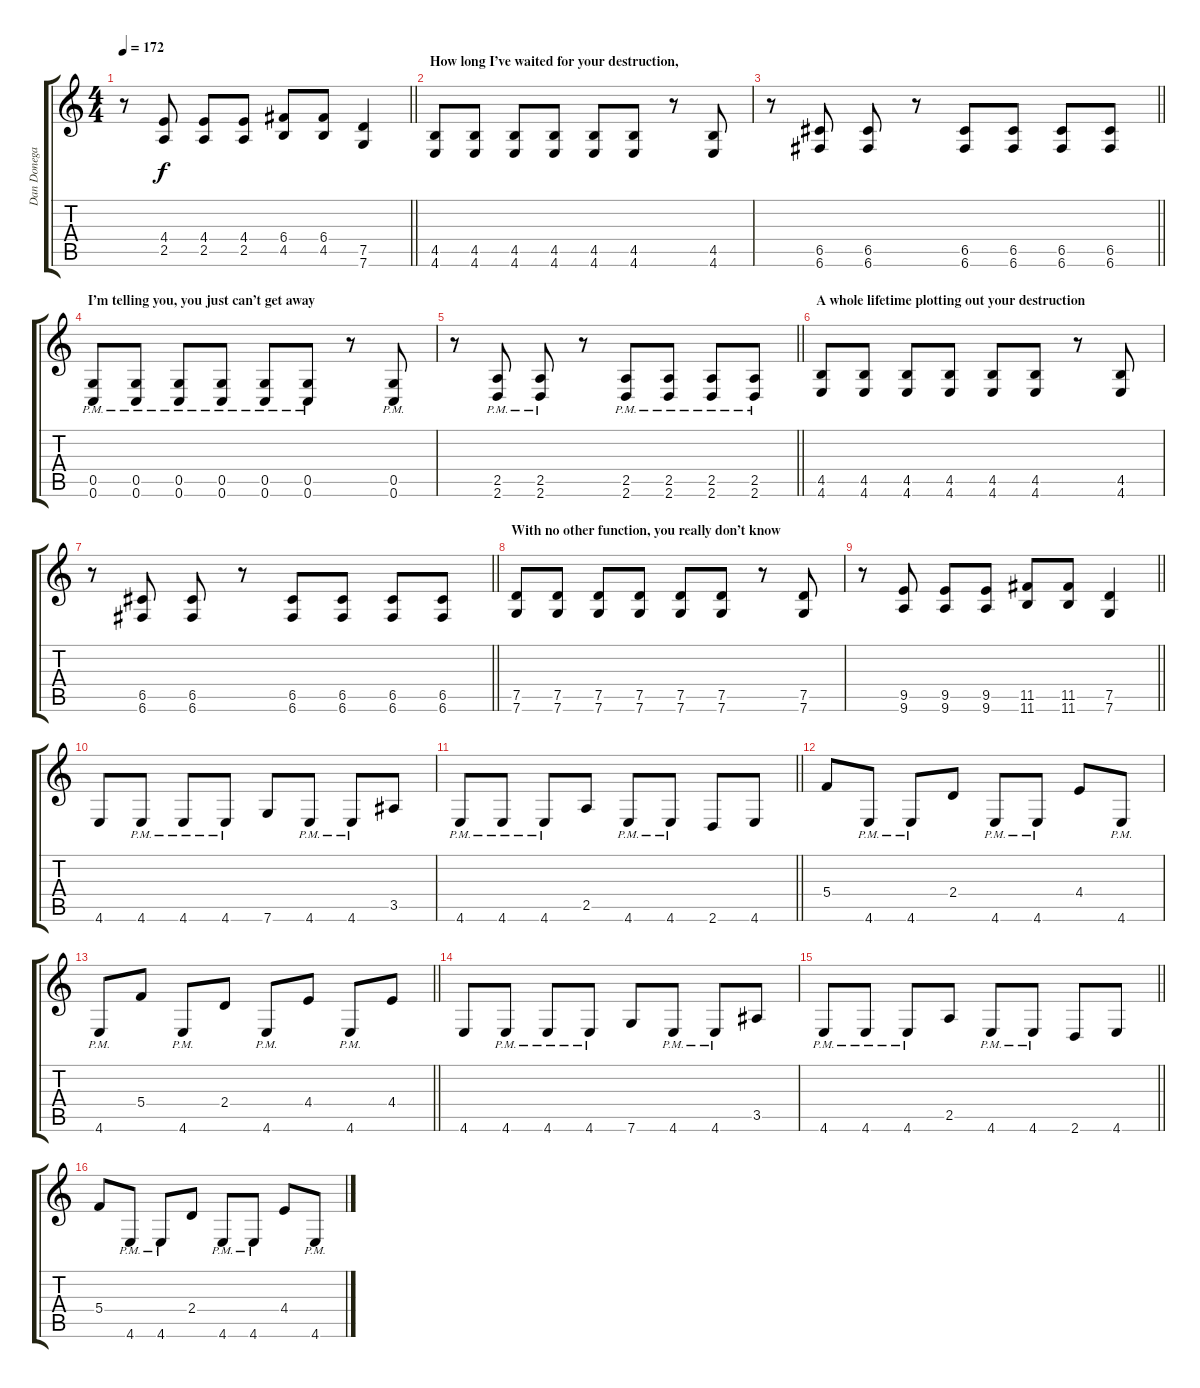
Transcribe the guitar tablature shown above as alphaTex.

\track ("Dan Donegan - Guitar" "Dan Donega") {instrument distortionguitar}
\staff {score tabs}
\tuning (D4 A3 F3 C3 G2 C2) {hide}
\ts (4 4)
\tempo 172
\clef g2
\barLineRight lightlight
\ks c
r.8{dy f} (4.4 2.5).8 (4.4 2.5).8 (4.4 2.5).8 (6.4 4.5).8 (6.4 4.5).8 (7.5 7.6).4 |
\section ("" "How long I’ve waited for your destruction,")
(4.5 4.6).8 (4.5 4.6).8 (4.5 4.6).8 (4.5 4.6).8 (4.5 4.6).8 (4.5 4.6).8 r.8 (4.5 4.6).8 |
\barLineRight lightlight
r.8 (6.5 6.6).8 (6.5 6.6).8 r.8 (6.5 6.6).8 (6.5 6.6).8 (6.5 6.6).8 (6.5 6.6).8 |
\section ("" "I’m telling you, you just can’t get away")
(0.5{pm} 0.6{pm}).8 (0.5{pm} 0.6{pm}).8 (0.5{pm} 0.6{pm}).8 (0.5{pm} 0.6{pm}).8 (0.5{pm} 0.6{pm}).8 (0.5{pm} 0.6{pm}).8 r.8 (0.5{pm} 0.6{pm}).8 |
\barLineRight lightlight
r.8 (2.5{pm} 2.6{pm}).8 (2.5{pm} 2.6{pm}).8 r.8 (2.5{pm} 2.6{pm}).8 (2.5{pm} 2.6{pm}).8 (2.5{pm} 2.6{pm}).8 (2.5{pm} 2.6{pm}).8 |
\section ("" "A whole lifetime plotting out your destruction")
(4.5 4.6).8 (4.5 4.6).8 (4.5 4.6).8 (4.5 4.6).8 (4.5 4.6).8 (4.5 4.6).8 r.8 (4.5 4.6).8 |
\barLineRight lightlight
r.8 (6.5 6.6).8 (6.5 6.6).8 r.8 (6.5 6.6).8 (6.5 6.6).8 (6.5 6.6).8 (6.5 6.6).8 |
\section ("" "With no other function, you really don’t know")
(7.5 7.6).8 (7.5 7.6).8 (7.5 7.6).8 (7.5 7.6).8 (7.5 7.6).8 (7.5 7.6).8 r.8 (7.5 7.6).8 |
\barLineRight lightlight
r.8 (9.5 9.6).8 (9.5 9.6).8 (9.5 9.6).8 (11.5 11.6).8 (11.5 11.6).8 (7.5 7.6).4 |
4.6.8 4.6{pm}.8 4.6{pm}.8 4.6{pm}.8 7.6.8 4.6{pm}.8 4.6{pm}.8 3.5.8 |
\barLineRight lightlight
4.6{pm}.8 4.6{pm}.8 4.6{pm}.8 2.5.8 4.6{pm}.8 4.6{pm}.8 2.6.8 4.6.8 |
5.4.8 4.6{pm}.8 4.6{pm}.8 2.4.8 4.6{pm}.8 4.6{pm}.8 4.4.8 4.6{pm}.8 |
\barLineRight lightlight
4.6{pm}.8 5.4.8 4.6{pm}.8 2.4.8 4.6{pm}.8 4.4.8 4.6{pm}.8 4.4.8 |
4.6.8 4.6{pm}.8 4.6{pm}.8 4.6{pm}.8 7.6.8 4.6{pm}.8 4.6{pm}.8 3.5.8 |
\barLineRight lightlight
4.6{pm}.8 4.6{pm}.8 4.6{pm}.8 2.5.8 4.6{pm}.8 4.6{pm}.8 2.6.8 4.6.8 |
5.4.8 4.6{pm}.8 4.6{pm}.8 2.4.8 4.6{pm}.8 4.6{pm}.8 4.4.8 4.6{pm}.8
